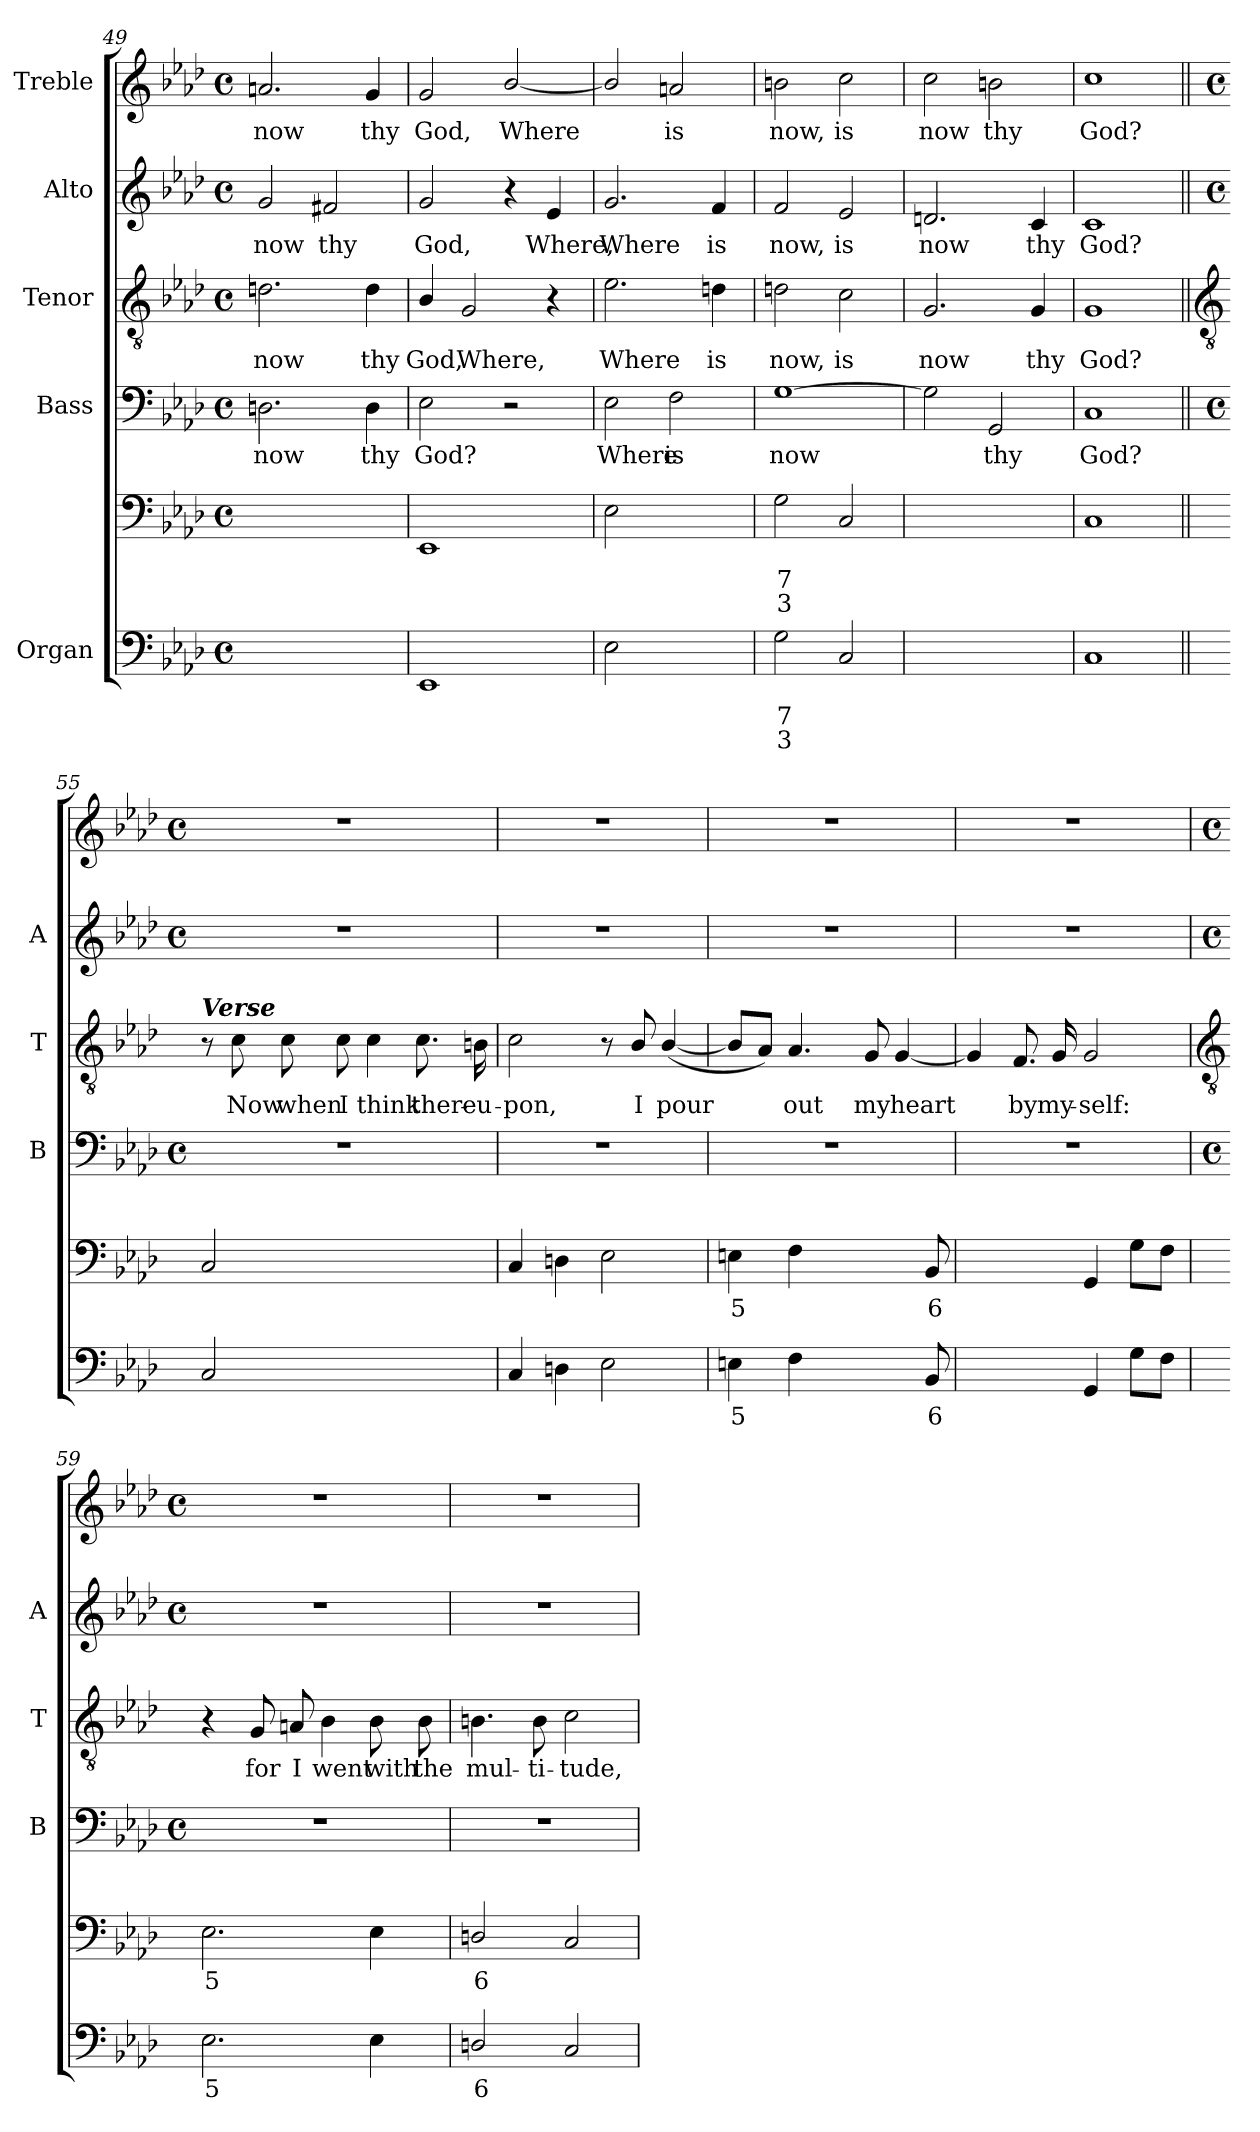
**kern	**text	**text	**text	**kern	**text	**text	**text	**kern	**text	**kern	**text	**kern	**text	**kern	**text
*part5	*part5	*part5	*part5	*part5	*part5	*part5	*part5	*part4	*part4	*part3	*part3	*part2	*part2	*part1	*part1
*staff6	*staff6	*staff6	*staff6	*staff5	*staff5	*staff5	*staff5	*staff4	*staff4	*staff3	*staff3	*staff2	*staff2	*staff1	*staff1
*I"Organ	*	*	*	*	*	*	*	*I"Bass	*	*I"Tenor	*	*I"Alto	*	*I"Treble	*
*	*	*	*	*	*	*	*	*I'B	*	*I'T	*	*I'A	*	*	*
*clefF4	*	*	*	*clefF4	*	*	*	*clefF4	*	*clefGv2	*	*clefG2	*	*clefG2	*
*k[b-e-a-d-]	*	*	*	*k[b-e-a-d-]	*	*	*	*k[b-e-a-d-]	*	*k[b-e-a-d-]	*	*k[b-e-a-d-]	*	*k[b-e-a-d-]	*
*A-:	*	*	*	*A-:	*	*	*	*A-:	*	*A-:	*	*A-:	*	*A-:	*
*M4/4	*	*	*	*M4/4	*	*	*	*M4/4	*	*M4/4	*	*M4/4	*	*M4/4	*
*met(c)	*	*	*	*met(c)	*	*	*	*met(c)	*	*met(c)	*	*met(c)	*	*met(c)	*
=49	=49	=49	=49	=49	=49	=49	=49	=49	=49	=49	=49	=49	=49	=49	=49
!	!LO:LY:b	!	!	!	!LO:LY:b	!	!	!	!LO:LY:b	!	!LO:LY:b	!	!LO:LY:b	!	!LO:LY:b
[2DDnyy	4	.	.	[2DDnyy	4	.	.	2.Dn	now	2.dn	now	2g	now	2.an	now
!	!LO:LY:b	!	!	!	!LO:LY:b	!	!	!	!	!	!	!	!LO:LY:b	!	!
2DDyy]	3	.	.	2DDyy]	3	.	.	.	.	.	.	2f#X	thy	.	.
!	!	!	!	!	!	!	!	!	!LO:LY:b	!	!LO:LY:b	!	!	!	!LO:LY:b
.	.	.	.	.	.	.	.	4D	thy	4d	thy	.	.	4g	thy
=50	=50	=50	=50	=50	=50	=50	=50	=50	=50	=50	=50	=50	=50	=50	=50
!	!	!	!	!	!	!	!	!	!LO:LY:b	!	!LO:LY:b	!	!LO:LY:b	!	!LO:LY:b
1EE-	.	.	.	1EE-	.	.	.	2E-	God?	4B-/	God,	2g	God,	2g	God,
!	!	!	!	!	!	!	!	!	!	!	!LO:LY:b	!	!	!	!
.	.	.	.	.	.	.	.	.	.	2G	Where,	.	.	.	.
!	!	!	!	!	!	!	!	!	!	!	!	!	!	!	!LO:LY:b
.	.	.	.	.	.	.	.	2r	.	.	.	4r	.	[2b-/	Where
!	!	!	!	!	!	!	!	!	!	!	!	!	!LO:LY:b	!	!
.	.	.	.	.	.	.	.	.	.	4r	.	4e-	Where,	.	.
=51	=51	=51	=51	=51	=51	=51	=51	=51	=51	=51	=51	=51	=51	=51	=51
!	!	!	!	!	!	!	!	!	!LO:LY:b	!	!LO:LY:b	!	!LO:LY:b	!	!
2E-	.	.	.	2E-	.	.	.	2E-	Where	2.e-	Where	2.g	Where	2b-/]	.
!	!LO:LY:b	!LO:LY:b	!LO:LY:b	!	!LO:LY:b	!LO:LY:b	!LO:LY:b	!	!LO:LY:b	!	!	!	!	!	!LO:LY:b
[4Fyy	9	7	3	[4Fyy	9	7	3	2F	is	.	.	.	.	2an	is
!	!LO:LY:b	!LO:LY:b	!	!	!LO:LY:b	!LO:LY:b	!	!	!	!	!LO:LY:b	!	!LO:LY:b	!	!
4Fyy]	8	6	.	4Fyy]	8	6	.	.	.	4dn	is	4f	is	.	.
=52	=52	=52	=52	=52	=52	=52	=52	=52	=52	=52	=52	=52	=52	=52	=52
!	!LO:LY:b	!LO:LY:b	!	!	!LO:LY:b	!LO:LY:b	!	!	!LO:LY:b	!	!LO:LY:b	!	!LO:LY:b	!	!LO:LY:b
2G	7	3	.	2G	7	3	.	[1G	now	2dn	now,	2f	now,	2bn	now,
!	!	!	!	!	!	!	!	!	!	!	!LO:LY:b	!	!LO:LY:b	!	!LO:LY:b
2C	.	.	.	2C	.	.	.	.	.	2c	is	2e-	is	2cc	is
=53	=53	=53	=53	=53	=53	=53	=53	=53	=53	=53	=53	=53	=53	=53	=53
!	!LO:LY:b	!	!	!	!LO:LY:b	!	!	!	!	!	!LO:LY:b	!	!LO:LY:b	!	!LO:LY:b
[2GGyy	4	.	.	[2GGyy	4	.	.	2G]	.	2.G	now	2.dn	now	2cc	now
!	!LO:LY:b	!	!	!	!LO:LY:b	!	!	!	!LO:LY:b	!	!	!	!	!	!LO:LY:b
2GGyy]	3	.	.	2GGyy]	3	.	.	2GG	thy	.	.	.	.	2bn	thy
!	!	!	!	!	!	!	!	!	!	!	!LO:LY:b	!	!LO:LY:b	!	!
.	.	.	.	.	.	.	.	.	.	4G	thy	4c	thy	.	.
=54	=54	=54	=54	=54	=54	=54	=54	=54	=54	=54	=54	=54	=54	=54	=54
!	!	!	!	!	!	!	!	!	!LO:LY:b	!	!LO:LY:b	!	!LO:LY:b	!	!LO:LY:b
1C	.	.	.	1C	.	.	.	1C	God?	1G	God?	1c	God?	1cc	God?
!!LO:LB:g=z
=55||	=55||	=55||	=55||	=55||	=55||	=55||	=55||	=55||	=55||	=55||	=55||	=55||	=55||	=55||	=55||
*	*	*	*	*	*	*	*	*	*	*clefGv2	*	*	*	*	*
*	*	*	*	*	*	*	*	*M4/4	*	*	*	*M4/4	*	*M4/4	*
*	*	*	*	*	*	*	*	*met(c)	*	*	*	*met(c)	*	*met(c)	*
!	!	!	!	!	!	!	!	!	!	!LO:TX:a:Bi:t=Verse	!	!	!	!	!
2C	.	.	.	2C	.	.	.	1r	.	8r	.	1r	.	1r	.
!	!	!	!	!	!	!	!	!	!	!	!LO:LY:b	!	!	!	!
.	.	.	.	.	.	.	.	.	.	8c	Now	.	.	.	.
!	!	!	!	!	!	!	!	!	!	!	!LO:LY:b	!	!	!	!
.	.	.	.	.	.	.	.	.	.	8c	when	.	.	.	.
!	!	!	!	!	!	!	!	!	!	!	!LO:LY:b	!	!	!	!
.	.	.	.	.	.	.	.	.	.	8c	I	.	.	.	.
!	!LO:LY:b	!	!	!	!LO:LY:b	!	!	!	!	!	!LO:LY:b	!	!	!	!
[4GGyy	4	.	.	[4GGyy	4	.	.	.	.	4c	think	.	.	.	.
!	!LO:LY:b	!	!	!	!LO:LY:b	!	!	!	!	!	!LO:LY:b	!	!	!	!
4GGyy]	3	.	.	4GGyy]	3	.	.	.	.	8.c	there-	.	.	.	.
!	!	!	!	!	!	!	!	!	!	!	!LO:LY:b	!	!	!	!
.	.	.	.	.	.	.	.	.	.	16Bn	-u-	.	.	.	.
=56	=56	=56	=56	=56	=56	=56	=56	=56	=56	=56	=56	=56	=56	=56	=56
!	!	!	!	!	!	!	!	!	!	!	!LO:LY:b	!	!	!	!
4C	.	.	.	4C	.	.	.	1r	.	2c	-pon,	1r	.	1r	.
4Dn	.	.	.	4Dn	.	.	.	.	.	.	.	.	.	.	.
2E-	.	.	.	2E-	.	.	.	.	.	8r	.	.	.	.	.
!	!	!	!	!	!	!	!	!	!	!	!LO:LY:b	!	!	!	!
.	.	.	.	.	.	.	.	.	.	8B-/	I	.	.	.	.
!	!	!	!	!	!	!	!	!	!	!	!LO:LY:b	!	!	!	!
.	.	.	.	.	.	.	.	.	.	(<[4B-/	pour	.	.	.	.
=57	=57	=57	=57	=57	=57	=57	=57	=57	=57	=57	=57	=57	=57	=57	=57
!	!LO:LY:b	!	!	!	!LO:LY:b	!	!	!	!	!	!	!	!	!	!
4En\	5	.	.	4En\	5	.	.	1r	.	8B-/L]	.	1r	.	1r	.
.	.	.	.	.	.	.	.	.	.	8A-J)	.	.	.	.	.
!	!	!	!	!	!	!	!	!	!	!	!LO:LY:b	!	!	!	!
4F	.	.	.	4F	.	.	.	.	.	4.A-	out	.	.	.	.
!	!LO:LY:b	!	!	!	!LO:LY:b	!	!	!	!	!	!	!	!	!	!
[4Cyy	6	.	.	[4Cyy	6	.	.	.	.	.	.	.	.	.	.
!	!	!	!	!	!	!	!	!	!	!	!LO:LY:b	!	!	!	!
.	.	.	.	.	.	.	.	.	.	8G	my	.	.	.	.
!	!LO:LY:b	!	!	!	!LO:LY:b	!	!	!	!	!	!LO:LY:b	!	!	!	!
8Cyy]	5	.	.	8Cyy]	5	.	.	.	.	[4G	heart	.	.	.	.
!	!LO:LY:b	!	!	!	!LO:LY:b	!	!	!	!	!	!	!	!	!	!
8BB-	6	.	.	8BB-	6	.	.	.	.	.	.	.	.	.	.
=58	=58	=58	=58	=58	=58	=58	=58	=58	=58	=58	=58	=58	=58	=58	=58
!	!LO:LY:b	!	!	!	!LO:LY:b	!	!	!	!	!	!	!	!	!	!
[4AA-yy	7	.	.	[4AA-yy	7	.	.	1r	.	4G]	.	1r	.	1r	.
!	!LO:LY:b	!	!	!	!LO:LY:b	!	!	!	!	!	!LO:LY:b	!	!	!	!
4AA-yy]	6	.	.	4AA-yy]	6	.	.	.	.	8.F	by	.	.	.	.
!	!	!	!	!	!	!	!	!	!	!	!LO:LY:b	!	!	!	!
.	.	.	.	.	.	.	.	.	.	16G	my-	.	.	.	.
!	!	!	!	!	!	!	!	!	!	!	!LO:LY:b	!	!	!	!
4GG	.	.	.	4GG	.	.	.	.	.	2G	-self:	.	.	.	.
8GL	.	.	.	8GL	.	.	.	.	.	.	.	.	.	.	.
8FJ	.	.	.	8FJ	.	.	.	.	.	.	.	.	.	.	.
!!LO:LB:g=z
=59	=59	=59	=59	=59	=59	=59	=59	=59	=59	=59	=59	=59	=59	=59	=59
*	*	*	*	*	*	*	*	*	*	*clefGv2	*	*	*	*	*
*	*	*	*	*	*	*	*	*M4/4	*	*	*	*M4/4	*	*M4/4	*
*	*	*	*	*	*	*	*	*met(c)	*	*	*	*met(c)	*	*met(c)	*
!	!LO:LY:b	!	!	!	!LO:LY:b	!	!	!	!	!	!	!	!	!	!
2.E-	5	.	.	2.E-	5	.	.	1r	.	4r	.	1r	.	1r	.
!	!	!	!	!	!	!	!	!	!	!	!LO:LY:b	!	!	!	!
.	.	.	.	.	.	.	.	.	.	8G	for	.	.	.	.
!	!	!	!	!	!	!	!	!	!	!	!LO:LY:b	!	!	!	!
.	.	.	.	.	.	.	.	.	.	8An	I	.	.	.	.
!	!	!	!	!	!	!	!	!	!	!	!LO:LY:b	!	!	!	!
.	.	.	.	.	.	.	.	.	.	4B-	went	.	.	.	.
!	!	!	!	!	!	!	!	!	!	!	!LO:LY:b	!	!	!	!
4E-	.	.	.	4E-	.	.	.	.	.	8B-	with	.	.	.	.
!	!	!	!	!	!	!	!	!	!	!	!LO:LY:b	!	!	!	!
.	.	.	.	.	.	.	.	.	.	8B-	the	.	.	.	.
=60	=60	=60	=60	=60	=60	=60	=60	=60	=60	=60	=60	=60	=60	=60	=60
!	!LO:LY:b	!	!	!	!LO:LY:b	!	!	!	!	!	!LO:LY:b	!	!	!	!
2Dn/	6	.	.	2Dn/	6	.	.	1r	.	4.Bn	mul-	1r	.	1r	.
!	!	!	!	!	!	!	!	!	!	!	!LO:LY:b	!	!	!	!
.	.	.	.	.	.	.	.	.	.	8B	-ti-	.	.	.	.
!	!	!	!	!	!	!	!	!	!	!	!LO:LY:b	!	!	!	!
2C	.	.	.	2C	.	.	.	.	.	2c	-tude,	.	.	.	.
=	=	=	=	=	=	=	=	=	=	=	=	=	=	=	=
*-	*-	*-	*-	*-	*-	*-	*-	*-	*-	*-	*-	*-	*-	*-	*-
